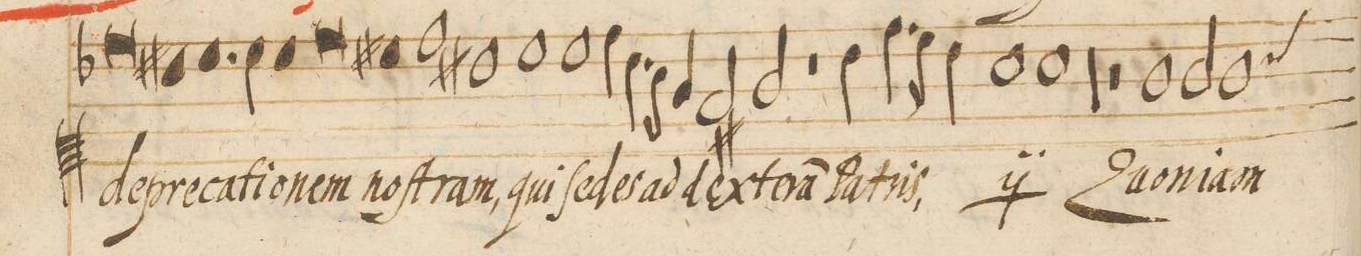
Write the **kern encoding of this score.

**kern	**text
*I"DISCANTVS	*
*clefC1	*
*k[b-]	*
*met(C|)	*
*M2/1	*
0dd	de-
1bn	-pre-
=61-	=61-
1.cc	-ca-
2cc\	-ti-
1cc	-o-
=62-	=62-
0dd	-nem
1cc#X	noſ-
*Xcol	*
=63-	=63-
*yyM2/1	*
1dd	-tram,
1bn	qui
=64-	=64-
1ccny	ſe-
1cc	-des
=65-	=65-
4dd\	ad
4.b-y\	dex-
8a\	-te-
4g/	-ra(m)
2f#X/	Pa-
2g/	-tris,
*	*ij
=66-	=66-
1r	.
4b-\	ad
4.dd\	dex-
8cc\	-te-
4b-\	-ra(m)
=67-	=67-
1a	Pa-
1a	-tris
*	*Xij
=68-	=68-
00r	.
=69-	=69-
=70-	=70-
2r	.
1g	Quo-
2g/	-ni-
=71-	=71-
1g	-am
*custos:a	*
*-	*-
